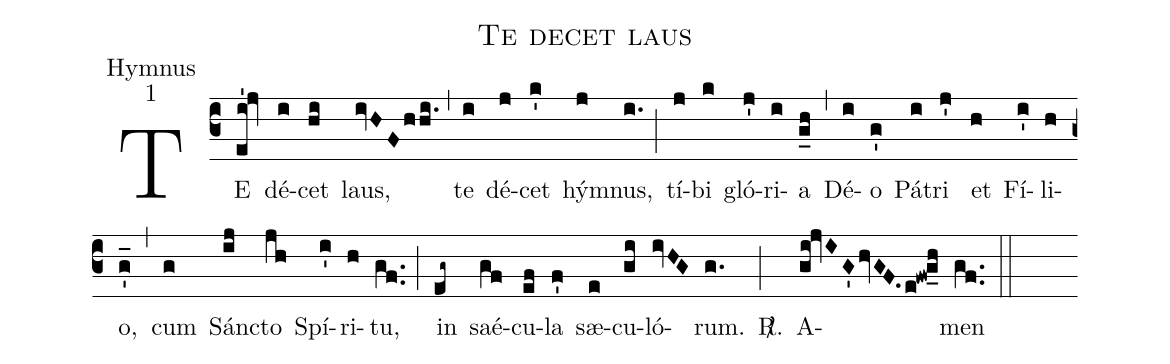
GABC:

name: Te decet laus;
office-part: Hymnus;
mode: 1;
%%
(c3)
TE(ei'!jv) dé(i)cet(hi) laus,(ivHFh/hi.) (,)
te(i) dé(j)cet(k') hým(j)nus,(i.) (;)
tí(j)bi(k) gló(j')ri(i)a(g_h) (,)
Dé(i)o(g') Pá(i)tri(j') et(h) Fí(i')li(h)o,(g_') (,)
cum(g) Sánc(ij)to(jh) Spí(i')ri(h)tu,(gf..) (;)
in(eg~) saé(gf)cu(ef)la(f') sæ(e)cu(gi)ló(ivHG)rum.(g.) <sp>R/</sp>.(;)
A(gi!jvIG'hvGF.e!fw!g_h)men(gf..) (::)
